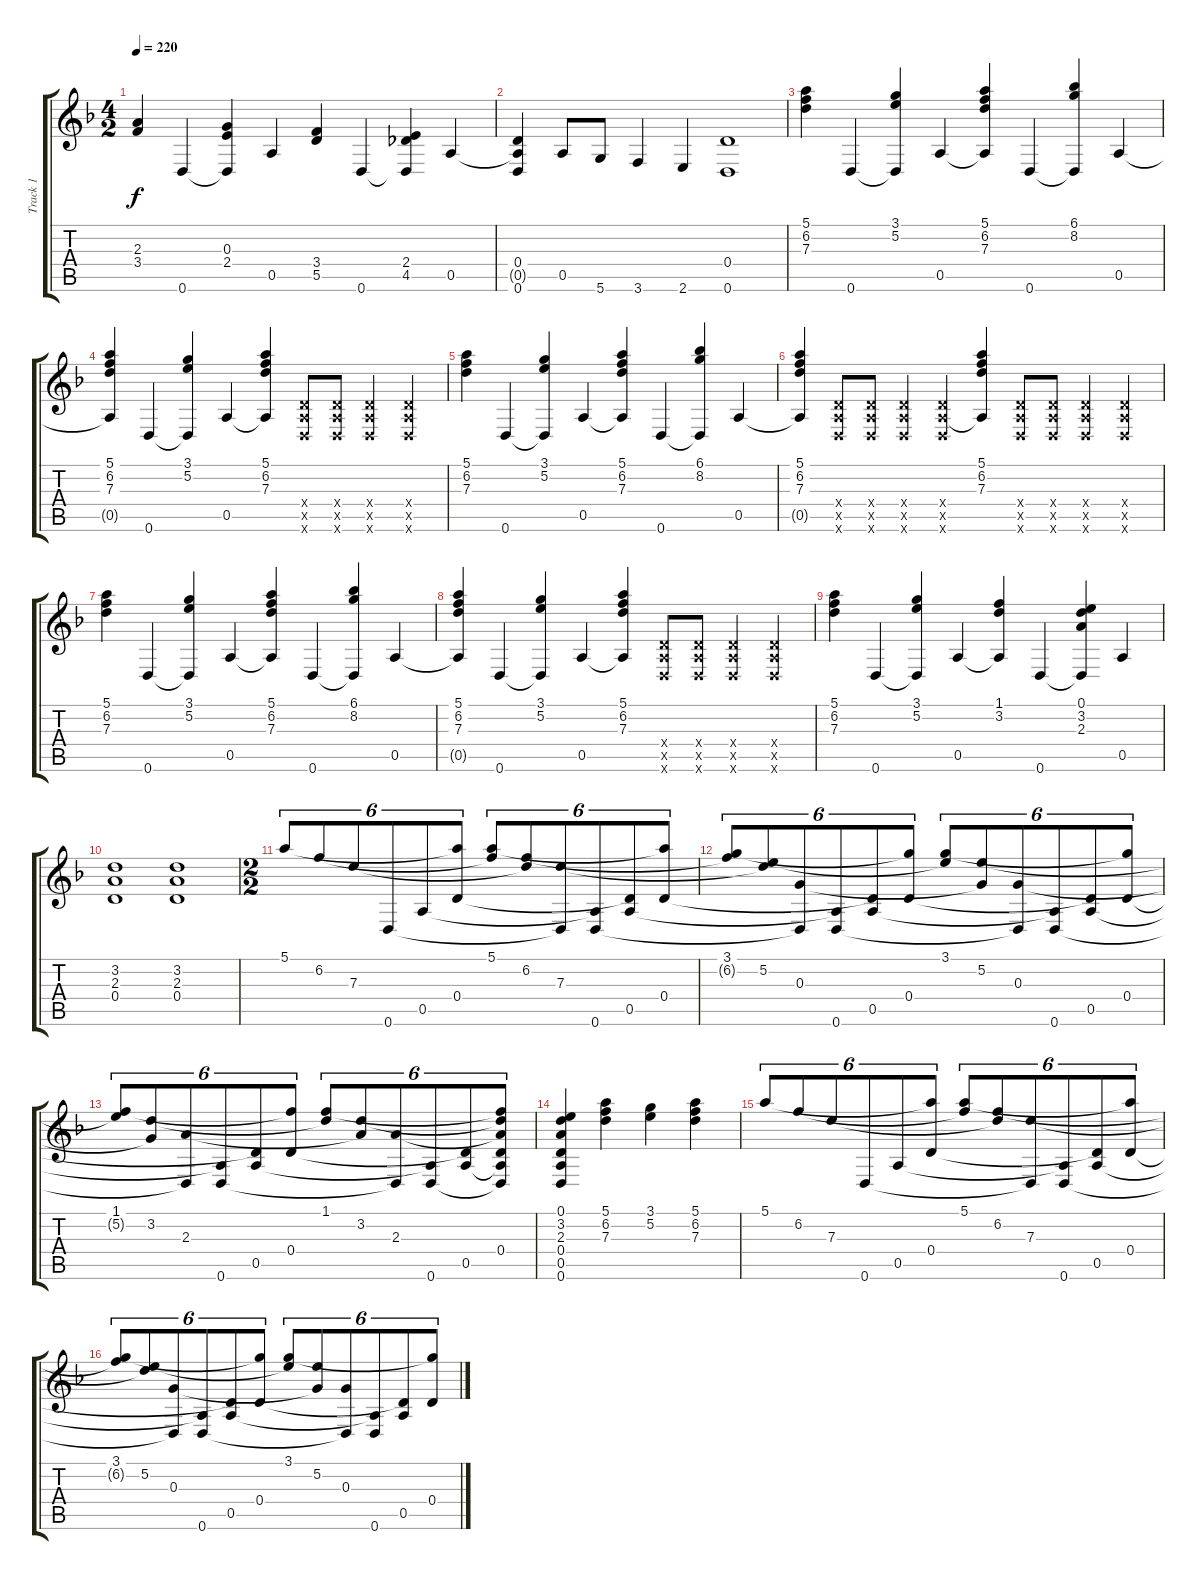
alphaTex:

\track ("Track 1" "Track 1") {instrument acousticguitarnylon}
\staff {score tabs}
\tuning (E4 B3 G3 D3 A2 D2) {hide}
\ts (4 2)
\tempo 220
\clef g2
\ks f
(2.3 3.4).4{dy f} 0.6.4 (0.3 2.4 0.6{t}).4 0.5.4 (3.4 5.5).4 0.6.4 (2.4 4.5 0.6{t}).4 0.5.4 |
(0.4 0.5{t} 0.6).4 0.5.8 5.6.8 3.6.4 2.6.4 (0.4 0.6).1 |
(5.1 6.2 7.3).4 0.6.4 (3.1 5.2 0.6{t}).4 0.5.4 (5.1 6.2 7.3 0.5{t}).4 0.6.4 (6.1 8.2 0.6{t}).4 0.5.4 |
(5.1 6.2 7.3 0.5{t}).4 0.6.4 (3.1 5.2 0.6{t}).4 0.5.4 (5.1 6.2 7.3 0.5{t}).4 (0.4{x} 0.5{x} 0.6{x}).8 (0.4{x} 0.5{x} 0.6{x}).8 (0.4{x} 0.5{x} 0.6{x}).4 (0.4{x} 0.5{x} 0.6{x}).4 |
(5.1 6.2 7.3).4 0.6.4 (3.1 5.2 0.6{t}).4 0.5.4 (5.1 6.2 7.3 0.5{t}).4 0.6.4 (6.1 8.2 0.6{t}).4 0.5.4 |
(5.1 6.2 7.3 0.5{t}).4 (0.4{x} 0.5{x} 0.6{x}).8 (0.4{x} 0.5{x} 0.6{x}).8 (0.4{x} 0.5{x} 0.6{x}).4 (0.4{x} 0.5{x} 0.6{x}).4 (5.1 6.2 7.3 0.5{t}).4 (0.4{x} 0.5{x} 0.6{x}).8 (0.4{x} 0.5{x} 0.6{x}).8 (0.4{x} 0.5{x} 0.6{x}).4 (0.4{x} 0.5{x} 0.6{x}).4 |
(5.1 6.2 7.3).4 0.6.4 (3.1 5.2 0.6{t}).4 0.5.4 (5.1 6.2 7.3 0.5{t}).4 0.6.4 (6.1 8.2 0.6{t}).4 0.5.4 |
(5.1 6.2 7.3 0.5{t}).4 0.6.4 (3.1 5.2 0.6{t}).4 0.5.4 (5.1 6.2 7.3 0.5{t}).4 (0.4{x} 0.5{x} 0.6{x}).8 (0.4{x} 0.5{x} 0.6{x}).8 (0.4{x} 0.5{x} 0.6{x}).4 (0.4{x} 0.5{x} 0.6{x}).4 |
(5.1 6.2 7.3).4 0.6.4 (3.1 5.2 0.6{t}).4 0.5.4 (1.1 3.2 0.5{t}).4 0.6.4 (0.1 3.2 2.3 0.6{t}).4 0.5.4 |
(3.2 2.3 0.4).1 (3.2 2.3 0.4).1 |
\ts (2 2)
5.1.8{tu (6 4)} 6.2.8{tu (6 4)} 7.3.8{tu (6 4)} 0.6.8{tu (6 4)} 0.5.8{tu (6 4)} (5.1{t} 0.4).8{tu (6 4)} (5.1 6.2{t}).8{tu (6 4)} (6.2 7.3{t}).8{tu (6 4)} (7.3 0.6{t}).8{tu (6 4)} (0.5{t} 0.6).8{tu (6 4)} (0.4{t} 0.5).8{tu (6 4)} (5.1{t} 0.4).8{tu (6 4)} |
(3.1 6.2{t}).8{tu (6 4)} (5.2 7.3{t}).8{tu (6 4)} (0.3 0.6{t}).8{tu (6 4)} (0.5{t} 0.6).8{tu (6 4)} (0.4{t} 0.5).8{tu (6 4)} (3.1{t} 0.4).8{tu (6 4)} (3.1 5.2{t}).8{tu (6 4)} (5.2 0.3{t}).8{tu (6 4)} (0.3 0.6{t}).8{tu (6 4)} (0.5{t} 0.6).8{tu (6 4)} (0.4{t} 0.5).8{tu (6 4)} (3.1{t} 0.4).8{tu (6 4)} |
(1.1 5.2{t}).8{tu (6 4)} (3.2 0.3{t}).8{tu (6 4)} (2.3 0.6{t}).8{tu (6 4)} (0.5{t} 0.6).8{tu (6 4)} (0.4{t} 0.5).8{tu (6 4)} (1.1{t} 0.4).8{tu (6 4)} (1.1 3.2{t}).8{tu (6 4)} (3.2 2.3{t}).8{tu (6 4)} (2.3 0.6{t}).8{tu (6 4)} (0.5{t} 0.6).8{tu (6 4)} (0.4{t} 0.5).8{tu (6 4)} (1.1{t} 3.2{t} 2.3{t} 0.4 0.5{t} 0.6{t}).8{tu (6 4)} |
(0.1 3.2 2.3 0.4 0.5 0.6).4 (5.1 6.2 7.3).4 (3.1 5.2).4 (5.1 6.2 7.3).4 |
5.1.8{tu (6 4)} 6.2.8{tu (6 4)} 7.3.8{tu (6 4)} 0.6.8{tu (6 4)} 0.5.8{tu (6 4)} (5.1{t} 0.4).8{tu (6 4)} (5.1 6.2{t}).8{tu (6 4)} (6.2 7.3{t}).8{tu (6 4)} (7.3 0.6{t}).8{tu (6 4)} (0.5{t} 0.6).8{tu (6 4)} (0.4{t} 0.5).8{tu (6 4)} (5.1{t} 0.4).8{tu (6 4)} |
(3.1 6.2{t}).8{tu (6 4)} (5.2 7.3{t}).8{tu (6 4)} (0.3 0.6{t}).8{tu (6 4)} (0.5{t} 0.6).8{tu (6 4)} (0.4{t} 0.5).8{tu (6 4)} (3.1{t} 0.4).8{tu (6 4)} (3.1 5.2{t}).8{tu (6 4)} (5.2 0.3{t}).8{tu (6 4)} (0.3 0.6{t}).8{tu (6 4)} (0.5{t} 0.6).8{tu (6 4)} (0.4{t} 0.5).8{tu (6 4)} (3.1{t} 0.4).8{tu (6 4)}
